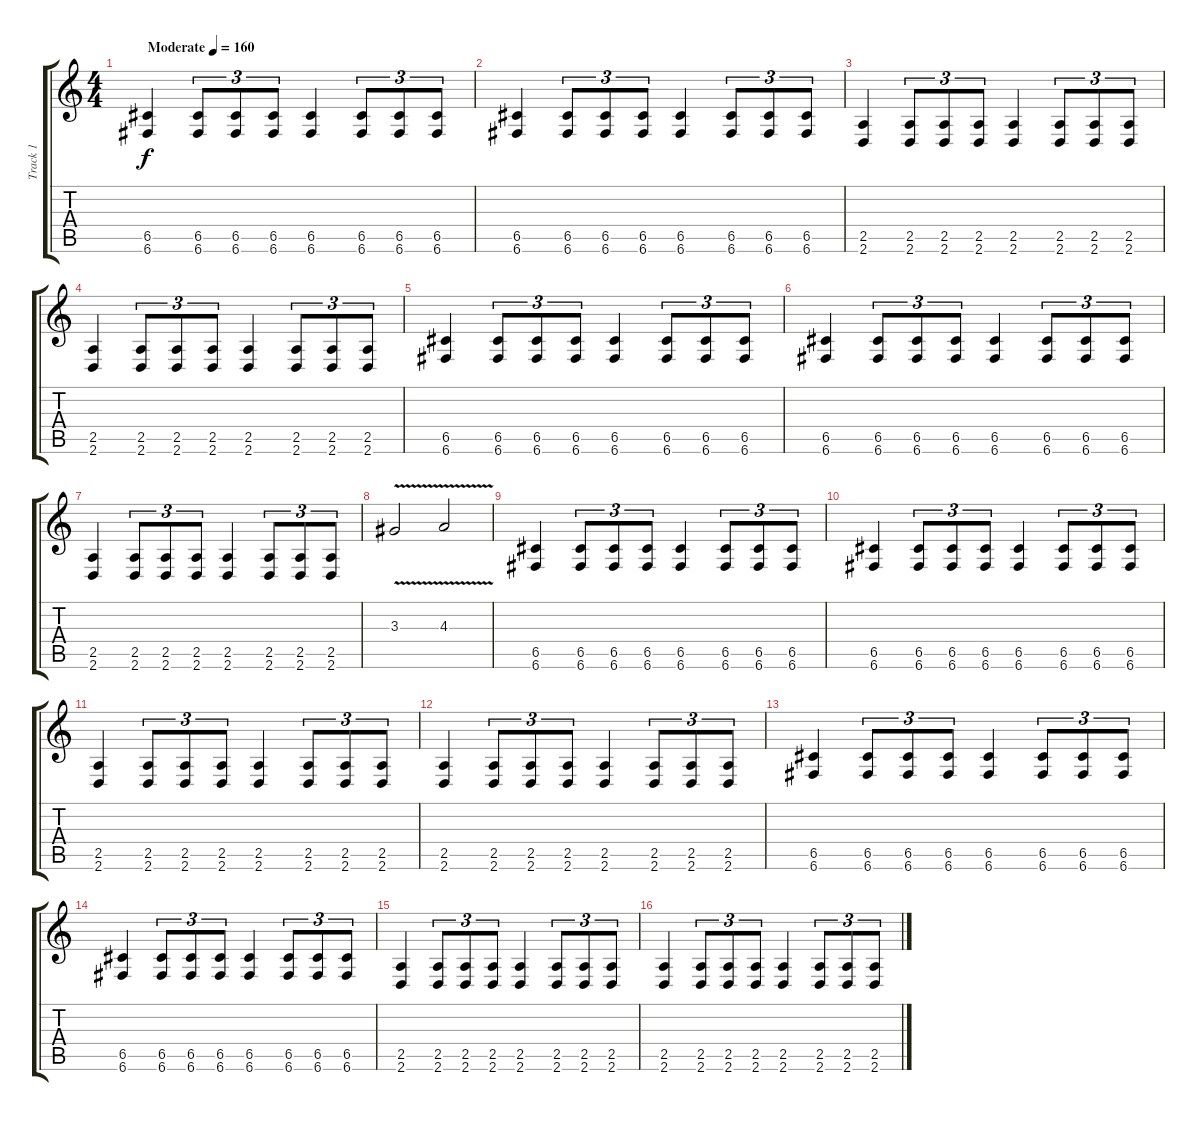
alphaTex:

\track ("Track 1" "Track 1") {instrument distortionguitar}
\staff {score tabs}
\tuning (D4 A3 F3 C3 G2 C2) {hide}
\ts (4 4)
\tempo (160 "Moderate")
\clef g2
\ks c
(6.5 6.6).4{dy f instrument distortionguitar} (6.5 6.6).8{tu (3 2)} (6.5 6.6).8{tu (3 2)} (6.5 6.6).8{tu (3 2)} (6.5 6.6).4 (6.5 6.6).8{tu (3 2)} (6.5 6.6).8{tu (3 2)} (6.5 6.6).8{tu (3 2)} |
(6.5 6.6).4 (6.5 6.6).8{tu (3 2)} (6.5 6.6).8{tu (3 2)} (6.5 6.6).8{tu (3 2)} (6.5 6.6).4 (6.5 6.6).8{tu (3 2)} (6.5 6.6).8{tu (3 2)} (6.5 6.6).8{tu (3 2)} |
(2.5 2.6).4 (2.5 2.6).8{tu (3 2)} (2.5 2.6).8{tu (3 2)} (2.5 2.6).8{tu (3 2)} (2.5 2.6).4 (2.5 2.6).8{tu (3 2)} (2.5 2.6).8{tu (3 2)} (2.5 2.6).8{tu (3 2)} |
(2.5 2.6).4 (2.5 2.6).8{tu (3 2)} (2.5 2.6).8{tu (3 2)} (2.5 2.6).8{tu (3 2)} (2.5 2.6).4 (2.5 2.6).8{tu (3 2)} (2.5 2.6).8{tu (3 2)} (2.5 2.6).8{tu (3 2)} |
(6.5 6.6).4 (6.5 6.6).8{tu (3 2)} (6.5 6.6).8{tu (3 2)} (6.5 6.6).8{tu (3 2)} (6.5 6.6).4 (6.5 6.6).8{tu (3 2)} (6.5 6.6).8{tu (3 2)} (6.5 6.6).8{tu (3 2)} |
(6.5 6.6).4 (6.5 6.6).8{tu (3 2)} (6.5 6.6).8{tu (3 2)} (6.5 6.6).8{tu (3 2)} (6.5 6.6).4 (6.5 6.6).8{tu (3 2)} (6.5 6.6).8{tu (3 2)} (6.5 6.6).8{tu (3 2)} |
(2.5 2.6).4 (2.5 2.6).8{tu (3 2)} (2.5 2.6).8{tu (3 2)} (2.5 2.6).8{tu (3 2)} (2.5 2.6).4 (2.5 2.6).8{tu (3 2)} (2.5 2.6).8{tu (3 2)} (2.5 2.6).8{tu (3 2)} |
3.3{v}.2 4.3{v}.2 |
(6.5 6.6).4 (6.5 6.6).8{tu (3 2)} (6.5 6.6).8{tu (3 2)} (6.5 6.6).8{tu (3 2)} (6.5 6.6).4 (6.5 6.6).8{tu (3 2)} (6.5 6.6).8{tu (3 2)} (6.5 6.6).8{tu (3 2)} |
(6.5 6.6).4 (6.5 6.6).8{tu (3 2)} (6.5 6.6).8{tu (3 2)} (6.5 6.6).8{tu (3 2)} (6.5 6.6).4 (6.5 6.6).8{tu (3 2)} (6.5 6.6).8{tu (3 2)} (6.5 6.6).8{tu (3 2)} |
(2.5 2.6).4 (2.5 2.6).8{tu (3 2)} (2.5 2.6).8{tu (3 2)} (2.5 2.6).8{tu (3 2)} (2.5 2.6).4 (2.5 2.6).8{tu (3 2)} (2.5 2.6).8{tu (3 2)} (2.5 2.6).8{tu (3 2)} |
(2.5 2.6).4 (2.5 2.6).8{tu (3 2)} (2.5 2.6).8{tu (3 2)} (2.5 2.6).8{tu (3 2)} (2.5 2.6).4 (2.5 2.6).8{tu (3 2)} (2.5 2.6).8{tu (3 2)} (2.5 2.6).8{tu (3 2)} |
(6.5 6.6).4 (6.5 6.6).8{tu (3 2)} (6.5 6.6).8{tu (3 2)} (6.5 6.6).8{tu (3 2)} (6.5 6.6).4 (6.5 6.6).8{tu (3 2)} (6.5 6.6).8{tu (3 2)} (6.5 6.6).8{tu (3 2)} |
(6.5 6.6).4 (6.5 6.6).8{tu (3 2)} (6.5 6.6).8{tu (3 2)} (6.5 6.6).8{tu (3 2)} (6.5 6.6).4 (6.5 6.6).8{tu (3 2)} (6.5 6.6).8{tu (3 2)} (6.5 6.6).8{tu (3 2)} |
(2.5 2.6).4 (2.5 2.6).8{tu (3 2)} (2.5 2.6).8{tu (3 2)} (2.5 2.6).8{tu (3 2)} (2.5 2.6).4 (2.5 2.6).8{tu (3 2)} (2.5 2.6).8{tu (3 2)} (2.5 2.6).8{tu (3 2)} |
(2.5 2.6).4 (2.5 2.6).8{tu (3 2)} (2.5 2.6).8{tu (3 2)} (2.5 2.6).8{tu (3 2)} (2.5 2.6).4 (2.5 2.6).8{tu (3 2)} (2.5 2.6).8{tu (3 2)} (2.5 2.6).8{tu (3 2)}
